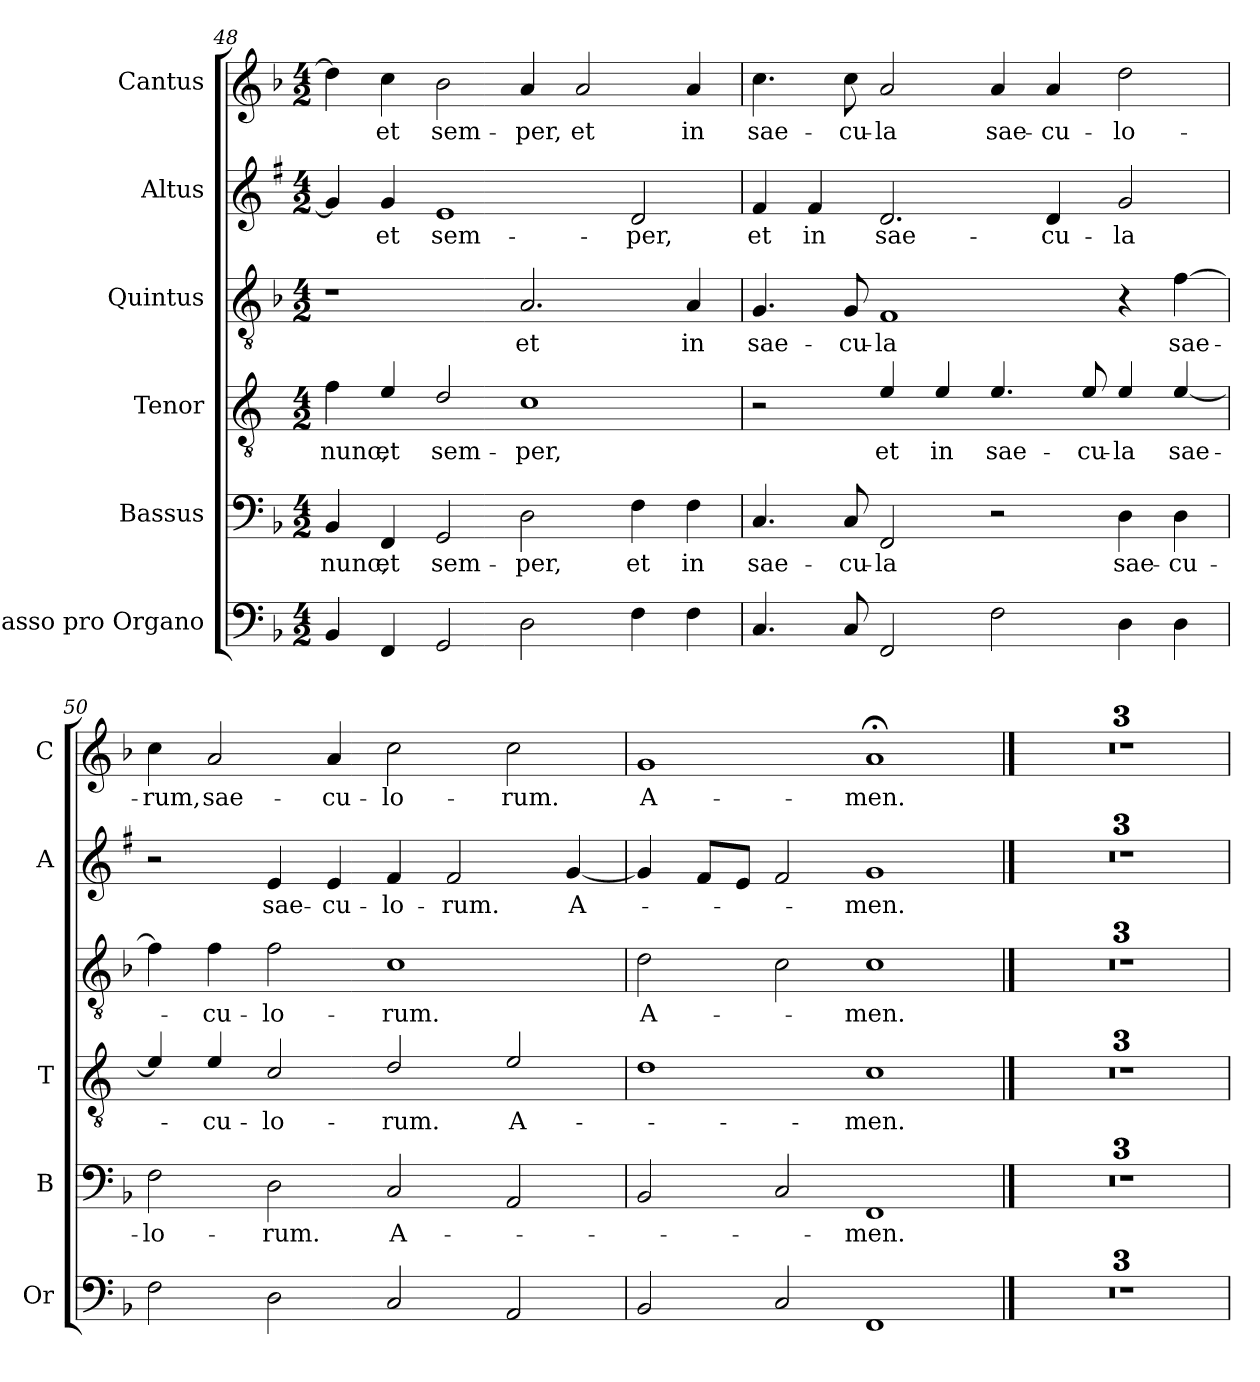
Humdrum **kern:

**kern	**kern	**text	**kern	**text	**kern	**text	**kern	**text	**kern	**text
*part6	*part5	*part5	*part4	*part4	*part3	*part3	*part2	*part2	*part1	*part1
*staff6	*staff5	*staff5	*staff4	*staff4	*staff3	*staff3	*staff2	*staff2	*staff1	*staff1
*I"Basso pro Organo	*I"Bassus	*	*I"Tenor	*	*I"Quintus	*	*I"Altus	*	*I"Cantus	*
*I'Or	*I'B	*	*I'T	*	*	*	*I'A	*	*I'C	*
*clefF4	*clefF4	*	*clefGv2	*	*clefGv2	*	*clefG2	*	*clefG2	*
*	*	*	*ITrd4c7	*	*	*	*ITrd1c2	*	*	*
*k[b-]	*k[b-]	*	*k[b-]	*	*k[b-]	*	*k[b-]	*	*k[b-]	*
*F:	*F:	*	*F:	*	*F:	*	*F:	*	*F:	*
*M4/2	*M4/2	*	*M4/2	*	*M4/2	*	*M4/2	*	*M4/2	*
=48	=48	=48	=48	=48	=48	=48	=48	=48	=48	=48
!	!	!LO:LY:b	!	!LO:LY:b	!	!	!	!	!	!
4BB-/	4BB-/	nunc,	4B-\	nunc,	1r	.	4f/]	.	4dd\]	.
!	!	!LO:LY:b	!	!LO:LY:b	!	!	!	!LO:LY:b	!	!LO:LY:b
4FF/	4FF/	et	4A/	et	.	.	4f/	et	4cc\	et
!	!	!LO:LY:b	!	!LO:LY:b	!	!	!	!LO:LY:b	!	!LO:LY:b
2GG/	2GG/	sem-	2G/	sem-	.	.	1d	sem-	2b-\	sem-
!	!	!LO:LY:b	!	!LO:LY:b	!	!LO:LY:b	!	!	!	!LO:LY:b
2D\	2D\	-per,	1F	-per,	2.A/	et	.	.	4a/	-per,
!	!	!	!	!	!	!	!	!	!	!LO:LY:b
.	.	.	.	.	.	.	.	.	2a/	et
!	!	!LO:LY:b	!	!	!	!	!	!LO:LY:b	!	!
4F\	4F\	et	.	.	.	.	2c/	-per,	.	.
!	!	!LO:LY:b	!	!	!	!LO:LY:b	!	!	!	!LO:LY:b
4F\	4F\	in	.	.	4A/	in	.	.	4a/	in
=49	=49	=49	=49	=49	=49	=49	=49	=49	=49	=49
!	!	!LO:LY:b	!	!	!	!LO:LY:b	!	!LO:LY:b	!	!LO:LY:b
4.C/	4.C/	sae-	2r	.	4.G/	sae-	4e/	et	4.cc\	sae-
!	!	!	!	!	!	!	!	!LO:LY:b	!	!
.	.	.	.	.	.	.	4e/	in	.	.
!	!	!LO:LY:b	!	!	!	!LO:LY:b	!	!	!	!LO:LY:b
8C/	8C/	-cu-	.	.	8G/	-cu-	.	.	8cc\	-cu-
!	!	!LO:LY:b	!	!LO:LY:b	!	!LO:LY:b	!	!LO:LY:b	!	!LO:LY:b
2FF/	2FF/	-la	4A/	et	1F	-la	2.c/	sae-	2a/	-la
!	!	!	!	!LO:LY:b	!	!	!	!	!	!
.	.	.	4A/	in	.	.	.	.	.	.
!	!	!	!	!LO:LY:b	!	!	!	!	!	!LO:LY:b
2F\	2r	.	4.A/	sae-	.	.	.	.	4a/	sae-
!	!	!	!	!	!	!	!	!LO:LY:b	!	!LO:LY:b
.	.	.	.	.	.	.	4c/	-cu-	4a/	-cu-
!	!	!	!	!LO:LY:b	!	!	!	!	!	!
.	.	.	8A/	-cu-	.	.	.	.	.	.
!	!	!LO:LY:b	!	!LO:LY:b	!	!	!	!LO:LY:b	!	!LO:LY:b
4D\	4D\	sae-	4A/	-la	4r	.	2f/	-la	2dd\	-lo-
!	!	!LO:LY:b	!	!LO:LY:b	!	!LO:LY:b	!	!	!	!
4D\	4D\	-cu-	[4A/	sae-	[4f\	sae-	.	.	.	.
!!LO:LB:g=z
=50	=50	=50	=50	=50	=50	=50	=50	=50	=50	=50
!	!	!LO:LY:b	!	!	!	!	!	!	!	!LO:LY:b
2F\	2F\	-lo-	4A/]	.	4f\]	.	2r	.	4cc\	-rum,
!	!	!	!	!LO:LY:b	!	!LO:LY:b	!	!	!	!LO:LY:b
.	.	.	4A/	-cu-	4f\	-cu-	.	.	2a/	sae-
!	!	!LO:LY:b	!	!LO:LY:b	!	!LO:LY:b	!	!LO:LY:b	!	!
2D\	2D\	-rum.	2F/	-lo-	2f\	-lo-	4d/	sae-	.	.
!	!	!	!	!	!	!	!	!LO:LY:b	!	!LO:LY:b
.	.	.	.	.	.	.	4d/	-cu-	4a/	-cu-
!	!	!LO:LY:b	!	!LO:LY:b	!	!LO:LY:b	!	!LO:LY:b	!	!LO:LY:b
2C/	2C/	A-	2G/	-rum.	1c	-rum.	4e/	-lo-	2cc\	-lo-
!	!	!	!	!	!	!	!	!LO:LY:b	!	!
.	.	.	.	.	.	.	2e/	-rum.	.	.
!	!	!	!	!LO:LY:b	!	!	!	!	!	!LO:LY:b
2AA/	2AA/	.	2A/	A-	.	.	.	.	2cc\	-rum.
!	!	!	!	!	!	!	!	!LO:LY:b	!	!
.	.	.	.	.	.	.	[4f/	A-	.	.
=51	=51	=51	=51	=51	=51	=51	=51	=51	=51	=51
!	!	!	!	!	!	!LO:LY:b	!	!	!	!LO:LY:b
2BB-/	2BB-/	.	1G	.	2d\	A-	4f/]	.	1g	A-
.	.	.	.	.	.	.	8e/L	.	.	.
.	.	.	.	.	.	.	8d/J	.	.	.
2C/	2C/	.	.	.	2c\	.	2e/	.	.	.
!	!	!LO:LY:b	!	!LO:LY:b	!	!LO:LY:b	!	!LO:LY:b	!	!LO:LY:b
1FF	1FF	-men.	1F	-men.	1c	-men.	1f	-men.	1a;<	-men.
==52	==52	==52	==52	==52	==52	==52	==52	==52	==52	==52
0r	0r	.	0r	.	0r	.	0r	.	0r	.
=53	=53	=53	=53	=53	=53	=53	=53	=53	=53	=53
0r	0r	.	0r	.	0r	.	0r	.	0r	.
=54	=54	=54	=54	=54	=54	=54	=54	=54	=54	=54
0r	0r	.	0r	.	0r	.	0r	.	0r	.
=	=	=	=	=	=	=	=	=	=	=
*-	*-	*-	*-	*-	*-	*-	*-	*-	*-	*-
